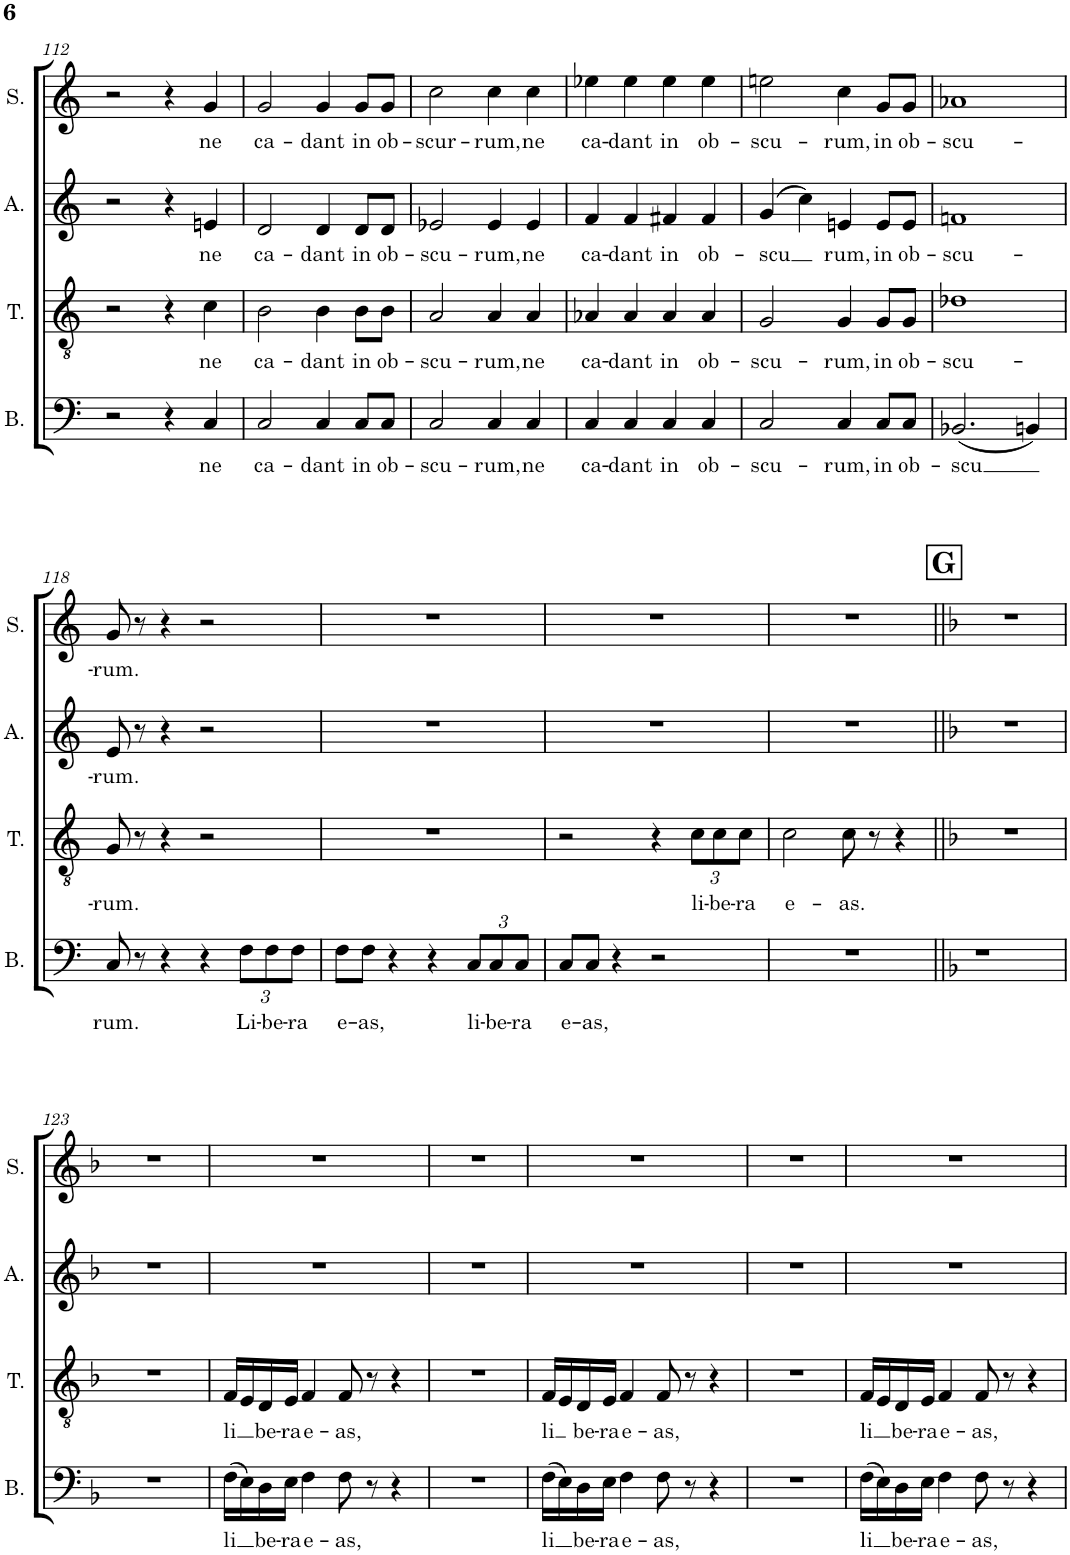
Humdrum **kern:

**kern	**text	**kern	**text	**kern	**text	**kern	**text
*part4	*part4	*part3	*part3	*part2	*part2	*part1	*part1
*staff4	*staff4	*staff3	*staff3	*staff2	*staff2	*staff1	*staff1
*I"Bass	*	*I"Tenor	*	*I"Alto	*	*I"Soprano	*
*I'B.	*	*I'T.	*	*I'A.	*	*I'S.	*
!!LO:PB:g=z
*clefF4	*	*clefGv2	*	*clefG2	*	*clefG2	*
*k[]	*	*k[]	*	*k[]	*	*k[]	*
*M4/4	*	*M4/4	*	*M4/4	*	*M4/4	*
*met(c)	*	*met(c)	*	*met(c)	*	*met(c)	*
=112	=112	=112	=112	=112	=112	=112	=112
2r	.	2r	.	2r	.	2r	.
4r	.	4r	.	4r	.	4r	.
!	!LO:LY:b	!	!LO:LY:b	!	!LO:LY:b	!	!LO:LY:b
4C/	ne	4c\	ne	4en/	ne	4g/	ne
=113	=113	=113	=113	=113	=113	=113	=113
!	!LO:LY:b	!	!LO:LY:b	!	!LO:LY:b	!	!LO:LY:b
2C/	ca-	2B\	ca-	2d/	ca-	2g/	ca-
!	!LO:LY:b	!	!LO:LY:b	!	!LO:LY:b	!	!LO:LY:b
4C/	-dant	4B\	-dant	4d/	-dant	4g/	-dant
!	!LO:LY:b	!	!LO:LY:b	!	!LO:LY:b	!	!LO:LY:b
8C/L	in	8B\L	in	8d/L	in	8g/L	in
!	!LO:LY:b	!	!LO:LY:b	!	!LO:LY:b	!	!LO:LY:b
8C/J	ob-	8B\J	ob-	8d/J	ob-	8g/J	ob-
=114	=114	=114	=114	=114	=114	=114	=114
!	!LO:LY:b	!	!LO:LY:b	!	!LO:LY:b	!	!LO:LY:b
2C/	-scu-	2A/	-scu-	2e-X/	-scu-	2cc\	-scur-
!	!LO:LY:b	!	!LO:LY:b	!	!LO:LY:b	!	!LO:LY:b
4C/	-rum,	4A/	-rum,	4e-/	-rum,	4cc\	-rum,
!	!LO:LY:b	!	!LO:LY:b	!	!LO:LY:b	!	!LO:LY:b
4C/	ne	4A/	ne	4e-/	ne	4cc\	ne
=115	=115	=115	=115	=115	=115	=115	=115
!	!LO:LY:b	!	!LO:LY:b	!	!LO:LY:b	!	!LO:LY:b
4C/	ca-	4A-X/	ca-	4f/	ca-	4ee-X\	ca-
!	!LO:LY:b	!	!LO:LY:b	!	!LO:LY:b	!	!LO:LY:b
4C/	-dant	4A-/	-dant	4f/	-dant	4ee-\	-dant
!	!LO:LY:b	!	!LO:LY:b	!	!LO:LY:b	!	!LO:LY:b
4C/	in	4A-/	in	4f#X/	in	4ee-\	in
!	!LO:LY:b	!	!LO:LY:b	!	!LO:LY:b	!	!LO:LY:b
4C/	ob-	4A-/	ob-	4f#/	ob-	4ee-\	ob-
=116	=116	=116	=116	=116	=116	=116	=116
!	!LO:LY:b	!	!LO:LY:b	!	!LO:LY:b	!	!LO:LY:b
2C/	-scu-	2G/	-scu-	(4g/	-scu	2een\	-scu-
.	.	.	.	4cc\)	.	.	.
!	!LO:LY:b	!	!LO:LY:b	!	!LO:LY:b	!	!LO:LY:b
4C/	-rum,	4G/	-rum,	4en/	rum,	4cc\	-rum,
!	!LO:LY:b	!	!LO:LY:b	!	!LO:LY:b	!	!LO:LY:b
8C/L	in	8G/L	in	8e/L	in	8g/L	in
!	!LO:LY:b	!	!LO:LY:b	!	!LO:LY:b	!	!LO:LY:b
8C/J	ob-	8G/J	ob-	8e/J	ob-	8g/J	ob-
=117	=117	=117	=117	=117	=117	=117	=117
!	!LO:LY:b	!	!LO:LY:b	!	!LO:LY:b	!	!LO:LY:b
(2.BB-X/	-scu	1d-X	-scu-	1fn	-scu-	1a-X	-scu-
4BBn/)	.	.	.	.	.	.	.
!!LO:LB:g=z
=118	=118	=118	=118	=118	=118	=118	=118
!	!LO:LY:b	!	!LO:LY:b	!	!LO:LY:b	!	!LO:LY:b
8C/	rum.	8G/	-rum.	8e/	-rum.	8g/	-rum.
8r	.	8r	.	8r	.	8r	.
4r	.	4r	.	4r	.	4r	.
4r	.	2r	.	2r	.	2r	.
*Xbrackettup	*	*	*	*	*	*	*
!	!LO:LY:b	!	!	!	!	!	!
12F\L	Li-	.	.	.	.	.	.
!	!LO:LY:b	!	!	!	!	!	!
12F\	-be-	.	.	.	.	.	.
!	!LO:LY:b	!	!	!	!	!	!
12F\J	-ra	.	.	.	.	.	.
=119	=119	=119	=119	=119	=119	=119	=119
!	!LO:LY:b	!	!	!	!	!	!
8F\L	e-	1r	.	1r	.	1r	.
!	!LO:LY:b	!	!	!	!	!	!
8F\J	-as,	.	.	.	.	.	.
4r	.	.	.	.	.	.	.
4r	.	.	.	.	.	.	.
!	!LO:LY:b	!	!	!	!	!	!
12C/L	li-	.	.	.	.	.	.
!	!LO:LY:b	!	!	!	!	!	!
12C/	-be-	.	.	.	.	.	.
!	!LO:LY:b	!	!	!	!	!	!
12C/J	-ra	.	.	.	.	.	.
=120	=120	=120	=120	=120	=120	=120	=120
!	!LO:LY:b	!	!	!	!	!	!
8C/L	e-	2r	.	1r	.	1r	.
!	!LO:LY:b	!	!	!	!	!	!
8C/J	-as,	.	.	.	.	.	.
4r	.	.	.	.	.	.	.
2r	.	4r	.	.	.	.	.
*	*	*Xbrackettup	*	*	*	*	*
!	!	!	!LO:LY:b	!	!	!	!
.	.	12c\L	li-	.	.	.	.
!	!	!	!LO:LY:b	!	!	!	!
.	.	12c\	-be-	.	.	.	.
!	!	!	!LO:LY:b	!	!	!	!
.	.	12c\J	-ra	.	.	.	.
=121	=121	=121	=121	=121	=121	=121	=121
!	!	!	!LO:LY:b	!	!	!	!
1r	.	2c\	e-	1r	.	1r	.
!	!	!	!LO:LY:b	!	!	!	!
.	.	8c\	-as.	.	.	.	.
.	.	8r	.	.	.	.	.
.	.	4r	.	.	.	.	.
!!LO:REH:place=s1:a:B:cj:fs=14:t=G
=122||	=122||	=122||	=122||	=122||	=122||	=122||	=122||
*k[b-]	*	*k[b-]	*	*k[b-]	*	*k[b-]	*
1r	.	1r	.	1r	.	1r	.
!!LO:LB:g=z
=123	=123	=123	=123	=123	=123	=123	=123
1r	.	1r	.	1r	.	1r	.
=124	=124	=124	=124	=124	=124	=124	=124
!	!LO:LY:b	!	!LO:LY:b	!	!	!	!
(16F\LL	-li	16F/LL	li	1r	.	1r	.
16E\)	.	16E/	.	.	.	.	.
!	!LO:LY:b	!	!LO:LY:b	!	!	!	!
16D\	be-	16D/	be-	.	.	.	.
!	!LO:LY:b	!	!LO:LY:b	!	!	!	!
16E\JJ	-ra	16E/JJ	-ra	.	.	.	.
!	!LO:LY:b	!	!LO:LY:b	!	!	!	!
4F\	e-	4F/	e-	.	.	.	.
!	!LO:LY:b	!	!LO:LY:b	!	!	!	!
8F\	-as,	8F/	-as,	.	.	.	.
8r	.	8r	.	.	.	.	.
4r	.	4r	.	.	.	.	.
=125	=125	=125	=125	=125	=125	=125	=125
1r	.	1r	.	1r	.	1r	.
=126	=126	=126	=126	=126	=126	=126	=126
!	!LO:LY:b	!	!LO:LY:b	!	!	!	!
(16F\LL	-li	16F/LL	-li	1r	.	1r	.
16E\)	.	16E/	.	.	.	.	.
!	!LO:LY:b	!	!LO:LY:b	!	!	!	!
16D\	be-	16D/	-be-	.	.	.	.
!	!LO:LY:b	!	!LO:LY:b	!	!	!	!
16E\JJ	-ra	16E/JJ	-ra	.	.	.	.
!	!LO:LY:b	!	!LO:LY:b	!	!	!	!
4F\	e-	4F/	e-	.	.	.	.
!	!LO:LY:b	!	!LO:LY:b	!	!	!	!
8F\	-as,	8F/	-as,	.	.	.	.
8r	.	8r	.	.	.	.	.
4r	.	4r	.	.	.	.	.
=127	=127	=127	=127	=127	=127	=127	=127
1r	.	1r	.	1r	.	1r	.
=128	=128	=128	=128	=128	=128	=128	=128
!	!LO:LY:b	!	!LO:LY:b	!	!	!	!
(16F\LL	li	16F/LL	li	1r	.	1r	.
16E\)	.	16E/	.	.	.	.	.
!	!LO:LY:b	!	!LO:LY:b	!	!	!	!
16D\	be-	16D/	be-	.	.	.	.
!	!LO:LY:b	!	!LO:LY:b	!	!	!	!
16E\JJ	-ra	16E/JJ	-ra	.	.	.	.
!	!LO:LY:b	!	!LO:LY:b	!	!	!	!
4F\	e-	4F/	e-	.	.	.	.
!	!LO:LY:b	!	!LO:LY:b	!	!	!	!
8F\	-as,	8F/	-as,	.	.	.	.
8r	.	8r	.	.	.	.	.
4r	.	4r	.	.	.	.	.
=	=	=	=	=	=	=	=
*-	*-	*-	*-	*-	*-	*-	*-
